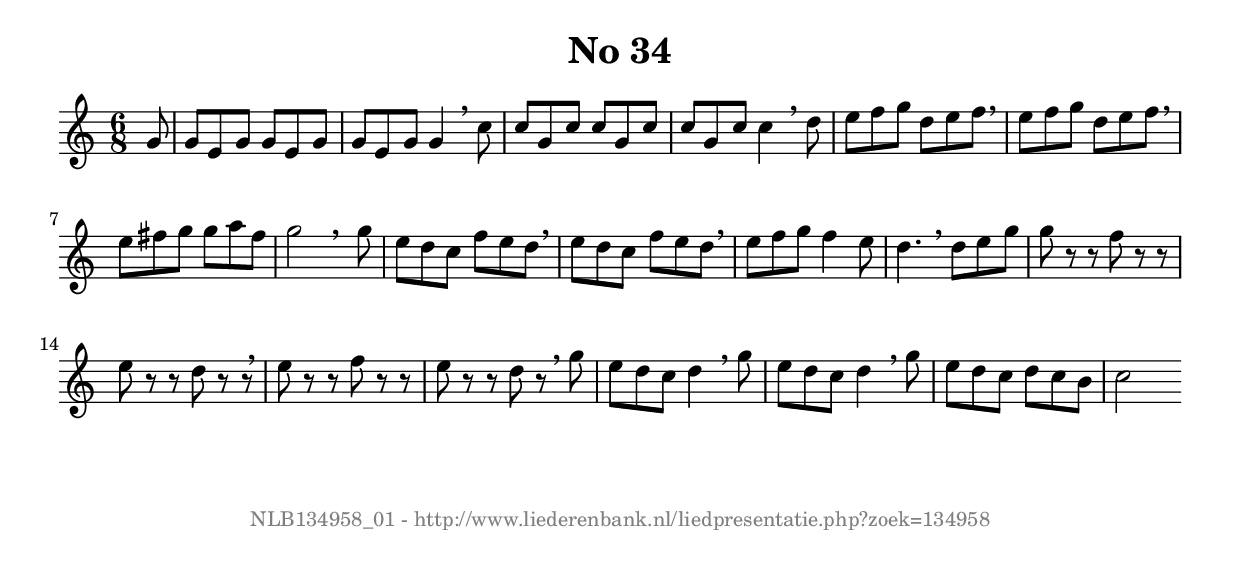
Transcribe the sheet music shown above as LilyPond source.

%
% produced by wce2krn 1.64 (7 June 2014)
%
\version"2.16"
#(append! paper-alist '(("long" . (cons (* 210 mm) (* 2000 mm)))))
#(set-default-paper-size "long")
sb = {\breathe}
mBreak = {\breathe }
bBreak = {\breathe }
x = {\once\override NoteHead #'style = #'cross }
gl=\glissando
itime={\override Staff.TimeSignature #'stencil = ##f }
ficta = {\once\set suggestAccidentals = ##t}
fine = {\once\override Score.RehearsalMark #'self-alignment-X = #1 \mark \markup {\italic{Fine}}}
dc = {\once\override Score.RehearsalMark #'self-alignment-X = #1 \mark \markup {\italic{D.C.}}}
dcf = {\once\override Score.RehearsalMark #'self-alignment-X = #1 \mark \markup {\italic{D.C. al Fine}}}
dcc = {\once\override Score.RehearsalMark #'self-alignment-X = #1 \mark \markup {\italic{D.C. al Coda}}}
ds = {\once\override Score.RehearsalMark #'self-alignment-X = #1 \mark \markup {\italic{D.S.}}}
dsf = {\once\override Score.RehearsalMark #'self-alignment-X = #1 \mark \markup {\italic{D.S. al Fine}}}
dsc = {\once\override Score.RehearsalMark #'self-alignment-X = #1 \mark \markup {\italic{D.S. al Coda}}}
pv = {\set Score.repeatCommands = #'((volta "1"))}
sv = {\set Score.repeatCommands = #'((volta "2"))}
tv = {\set Score.repeatCommands = #'((volta "3"))}
qv = {\set Score.repeatCommands = #'((volta "4"))}
xv = {\set Score.repeatCommands = #'((volta #f))}
\header{ tagline = ""
title = "No 34"
}
\score {{
\key c \major
\relative g'
{
\set melismaBusyProperties = #'()
\partial 32*4
\time 6/8
\tempo 4=120
\override Score.MetronomeMark #'transparent = ##t
\override Score.RehearsalMark #'break-visibility = #(vector #t #t #f)
g8 g e g g e g g e g g4 \sb c8 c g c c g c c g c c4 \mBreak
d8 e f g d e f \sb e f g d e f \sb e fis g g a fis g2 s8 \bar ":|:" \bBreak
g8 e d c f e d \sb e d c f e d \sb e f g f4 e8 d4. \mBreak
d8 e g g r r f r r e r r d r r \sb e r r f r r e r r d r \mBreak
g8 e d c d4 \sb g8 e d c d4 \sb g8 e d c d c b c2 s8 \bar ":|"
 }}
 \midi { }
 \layout {
            indent = 0.0\cm
}
}
\markup { \vspace #0 } \markup { \with-color #grey \fill-line { \center-column { \smaller "NLB134958_01 - http://www.liederenbank.nl/liedpresentatie.php?zoek=134958" } } }
